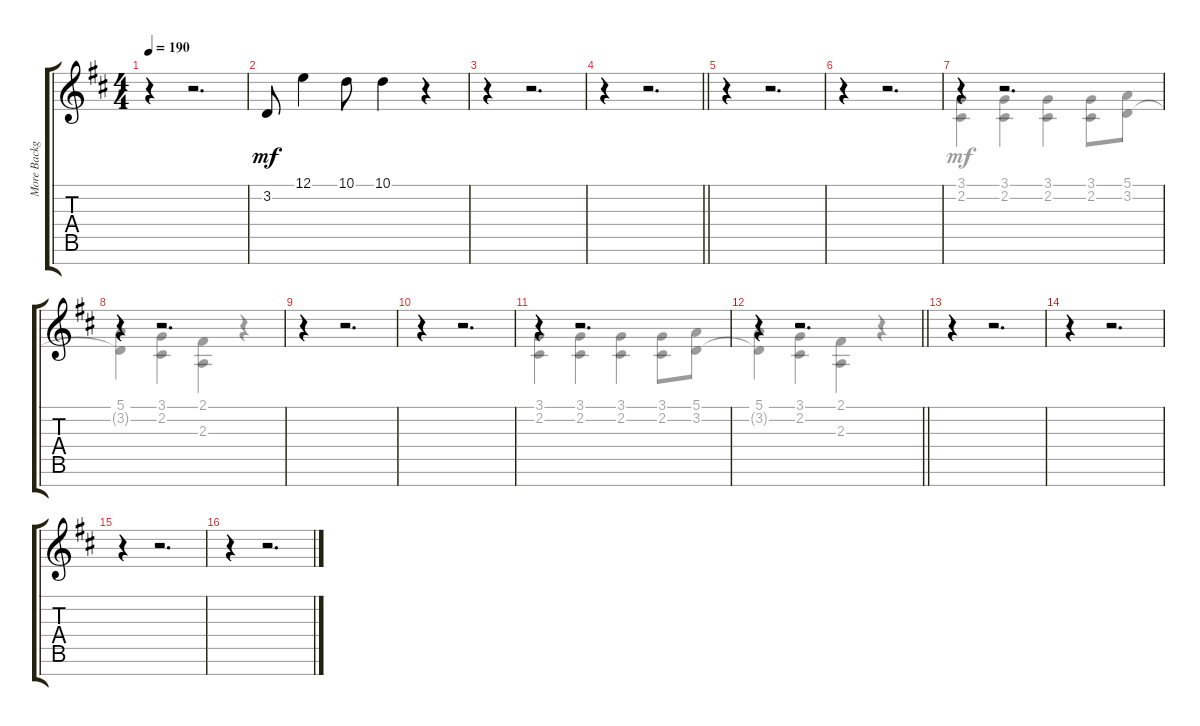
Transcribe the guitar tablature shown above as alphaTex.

\track ("More Background" "More Backg") {instrument flute}
\staff {score tabs}
\tuning (E4 B3 G3 D3 A2 E2 B1) {hide}
\voice
\ts (4 4)
\tempo 190
\clef g2
\ks d
r.4{dy mf} r.2{d} |
3.2.8 12.1.4 10.1.8 10.1.4 r.4 |
r.4 r.2{d} |
\barLineRight lightlight
r.4 r.2{d} |
\section ("" "")
r.4 r.2{d} |
r.4 r.2{d} |
r.4 r.2{d} |
r.4 r.2{d} |
r.4 r.2{d} |
r.4 r.2{d} |
r.4 r.2{d} |
\barLineRight lightlight
r.4 r.2{d} |
\section ("" "")
r.4 r.2{d} |
r.4 r.2{d} |
r.4 r.2{d} |
r.4 r.2{d}
\voice
\clef g2
\ottava regular
\simile none
\ks d
|
|
|
\barLineRight lightlight
|
|
|
(3.1 2.2).4 (3.1 2.2).4 (3.1 2.2).4 (3.1 2.2).8 (5.1 3.2).8 |
(5.1 3.2{t}).4 (3.1 2.2).4 (2.1 2.3).4 r.4 |
|
|
(3.1 2.2).4 (3.1 2.2).4 (3.1 2.2).4 (3.1 2.2).8 (5.1 3.2).8 |
\barLineRight lightlight
(5.1 3.2{t}).4 (3.1 2.2).4 (2.1 2.3).4 r.4 |
|
|
|
